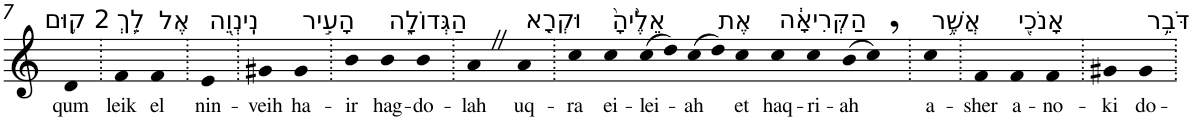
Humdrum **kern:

**kern	**text
*part1	*part1
*staff1	*staff1
*I"Piano	*
*I'Pno	*
!!LO:PB:g=z
*clefG2	*
*k[]	*
=7	=7
!LO:TX:a:t=2 ק֛וּם	!
!	!LO:LY:b
4d	qum
=8.	=8.
!LO:TX:a:t=לֵ֥ךְ	!
!	!LO:LY:b
4f	leik
!LO:TX:a:t=אֶל	!
!	!LO:LY:b
4f	el
=9.	=9.
!LO:TX:a:t=נִֽינְוֵ֖ה	!
!	!LO:LY:b
4e	nin-
=10.	=10.
!	!LO:LY:b
4g#X	-veih
!LO:TX:a:t=הָעִ֣יר	!
!	!LO:LY:b
4g#	ha-
=11.	=11.
!	!LO:LY:b
4b	-ir
!LO:TX:a:t=הַגְּדוֹלָ֑ה	!
!	!LO:LY:b
4b	hag-
!	!LO:LY:b
4b	-do-
=12.	=12.
!	!LO:LY:b
4aZ	-lah
!LO:TX:a:t=וּקְרָ֤א	!
!	!LO:LY:b
4a	uq-
=13.	=13.
!	!LO:LY:b
4cc	-ra
!LO:TX:a:t=אֵלֶ֙יהָ֙	!
!	!LO:LY:b
4cc	ei-
!	!LO:LY:b
(>8cc	-lei-
8dd)	.
!	!LO:LY:b
(>8cc	-ah
8dd)	.
!LO:TX:a:t=אֶת	!
!	!LO:LY:b
4cc	et
!LO:TX:a:t=הַקְּרִיאָ֔ה	!
!	!LO:LY:b
4cc	haq-
!	!LO:LY:b
4cc	-ri-
!	!LO:LY:b
(>8b	-ah
8cc,)	.
=14.	=14.
!LO:TX:a:t=אֲשֶׁ֥ר	!
!	!LO:LY:b
4cc	a-
=15.	=15.
!	!LO:LY:b
4f	-sher
!LO:TX:a:t=אָנֹכִ֖י	!
!	!LO:LY:b
4f	a-
!	!LO:LY:b
4f	-no-
=16.	=16.
!	!LO:LY:b
4g#X	-ki
!LO:TX:a:t=דֹּבֵ֥ר	!
!	!LO:LY:b
4g#	do-
=.	=.
*-	*-
